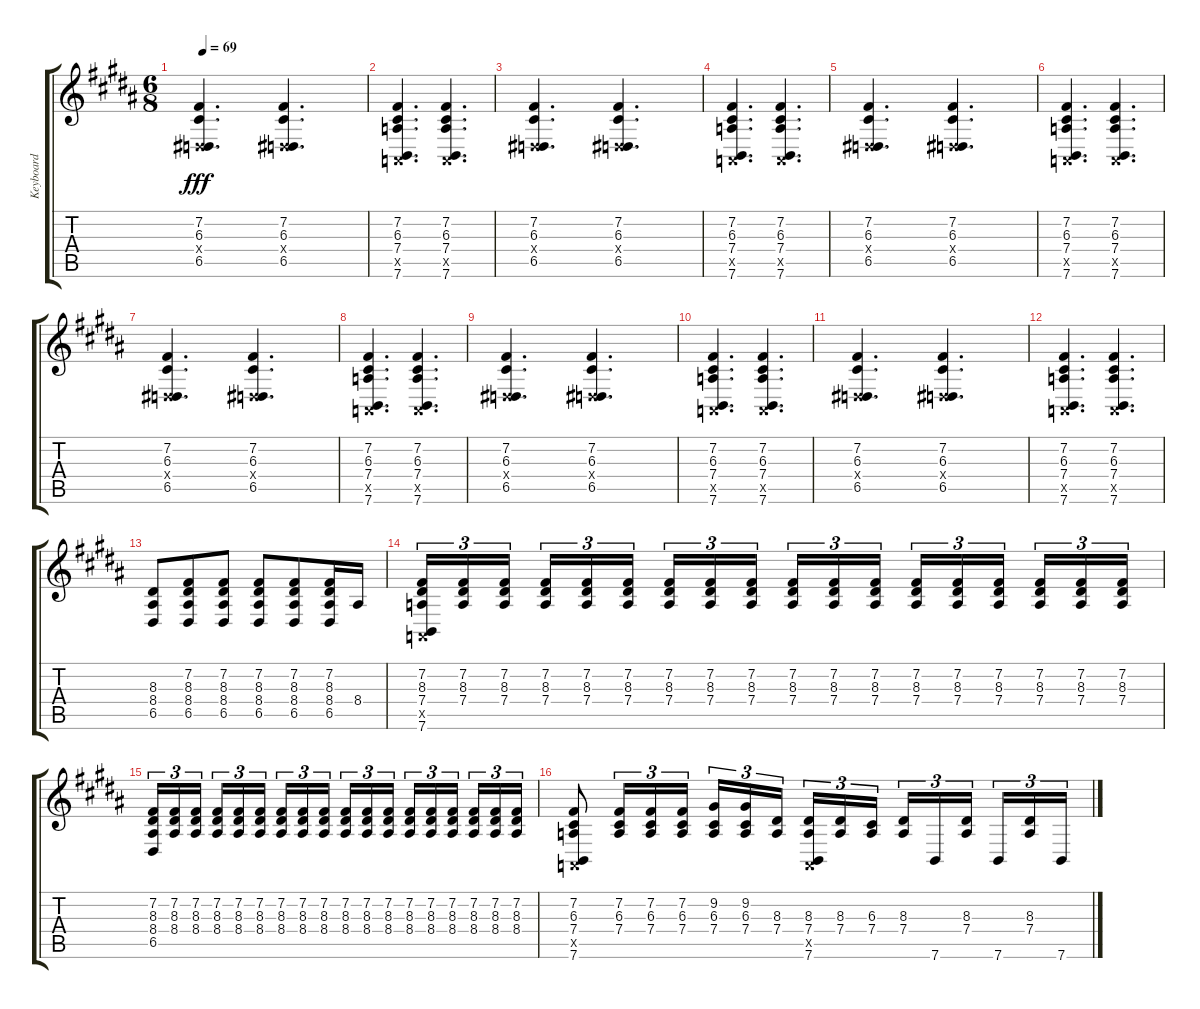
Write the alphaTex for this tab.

\track ("Keyboard" "Keyboard") {instrument clavinet}
\staff {score tabs}
\tuning (E4 B3 G3 D3 A2 E2) {hide}
\ts (6 8)
\tempo 69
\clef g2
\ks b
(7.2 6.3 0.4{x} 6.5).4{d dy fff} (7.2 6.3 0.4{x} 6.5).4{d} |
(7.2 6.3 7.4 0.5{x} 7.6).4{d} (7.2 6.3 7.4 0.5{x} 7.6).4{d} |
(7.2 6.3 0.4{x} 6.5).4{d} (7.2 6.3 0.4{x} 6.5).4{d} |
(7.2 6.3 7.4 0.5{x} 7.6).4{d} (7.2 6.3 7.4 0.5{x} 7.6).4{d} |
(7.2 6.3 0.4{x} 6.5).4{d} (7.2 6.3 0.4{x} 6.5).4{d} |
(7.2 6.3 7.4 0.5{x} 7.6).4{d} (7.2 6.3 7.4 0.5{x} 7.6).4{d} |
(7.2 6.3 0.4{x} 6.5).4{d} (7.2 6.3 0.4{x} 6.5).4{d} |
(7.2 6.3 7.4 0.5{x} 7.6).4{d} (7.2 6.3 7.4 0.5{x} 7.6).4{d} |
(7.2 6.3 0.4{x} 6.5).4{d} (7.2 6.3 0.4{x} 6.5).4{d} |
(7.2 6.3 7.4 0.5{x} 7.6).4{d} (7.2 6.3 7.4 0.5{x} 7.6).4{d} |
(7.2 6.3 0.4{x} 6.5).4{d} (7.2 6.3 0.4{x} 6.5).4{d} |
(7.2 6.3 7.4 0.5{x} 7.6).4{d} (7.2 6.3 7.4 0.5{x} 7.6).4{d} |
(8.3 8.4 6.5).8 (7.2 8.3 8.4 6.5).8 (7.2 8.3 8.4 6.5).8 (7.2 8.3 8.4 6.5).8 (7.2 8.3 8.4 6.5).8 (7.2 8.3 8.4 6.5).16 8.4.16 |
(7.2 8.3 7.4 0.5{x} 7.6).16{tu (3 2)} (7.2 8.3 7.4).16{tu (3 2)} (7.2 8.3 7.4).16{tu (3 2)} (7.2 8.3 7.4).16{tu (3 2)} (7.2 8.3 7.4).16{tu (3 2)} (7.2 8.3 7.4).16{tu (3 2)} (7.2 8.3 7.4).16{tu (3 2)} (7.2 8.3 7.4).16{tu (3 2)} (7.2 8.3 7.4).16{tu (3 2)} (7.2 8.3 7.4).16{tu (3 2)} (7.2 8.3 7.4).16{tu (3 2)} (7.2 8.3 7.4).16{tu (3 2)} (7.2 8.3 7.4).16{tu (3 2)} (7.2 8.3 7.4).16{tu (3 2)} (7.2 8.3 7.4).16{tu (3 2)} (7.2 8.3 7.4).16{tu (3 2)} (7.2 8.3 7.4).16{tu (3 2)} (7.2 8.3 7.4).16{tu (3 2)} |
(7.2 8.3 8.4 6.5).16{tu (3 2)} (7.2 8.3 8.4).16{tu (3 2)} (7.2 8.3 8.4).16{tu (3 2)} (7.2 8.3 8.4).16{tu (3 2)} (7.2 8.3 8.4).16{tu (3 2)} (7.2 8.3 8.4).16{tu (3 2)} (7.2 8.3 8.4).16{tu (3 2)} (7.2 8.3 8.4).16{tu (3 2)} (7.2 8.3 8.4).16{tu (3 2)} (7.2 8.3 8.4).16{tu (3 2)} (7.2 8.3 8.4).16{tu (3 2)} (7.2 8.3 8.4).16{tu (3 2)} (7.2 8.3 8.4).16{tu (3 2)} (7.2 8.3 8.4).16{tu (3 2)} (7.2 8.3 8.4).16{tu (3 2)} (7.2 8.3 8.4).16{tu (3 2)} (7.2 8.3 8.4).16{tu (3 2)} (7.2 8.3 8.4).16{tu (3 2)} |
(7.2 6.3 7.4 0.5{x} 7.6).8 (7.2 6.3 7.4).16{tu (3 2)} (7.2 6.3 7.4).16{tu (3 2)} (7.2 6.3 7.4).16{tu (3 2)} (9.2 6.3 7.4).16{tu (3 2)} (9.2 6.3 7.4).16{tu (3 2)} (8.3 7.4).16{tu (3 2)} (8.3 7.4 0.5{x} 7.6).16{tu (3 2)} (8.3 7.4).16{tu (3 2)} (6.3 7.4).16{tu (3 2)} (8.3 7.4).16{tu (3 2)} 7.6.16{tu (3 2)} (8.3 7.4).16{tu (3 2)} 7.6.16{tu (3 2)} (8.3 7.4).16{tu (3 2)} 7.6.16{tu (3 2)}
